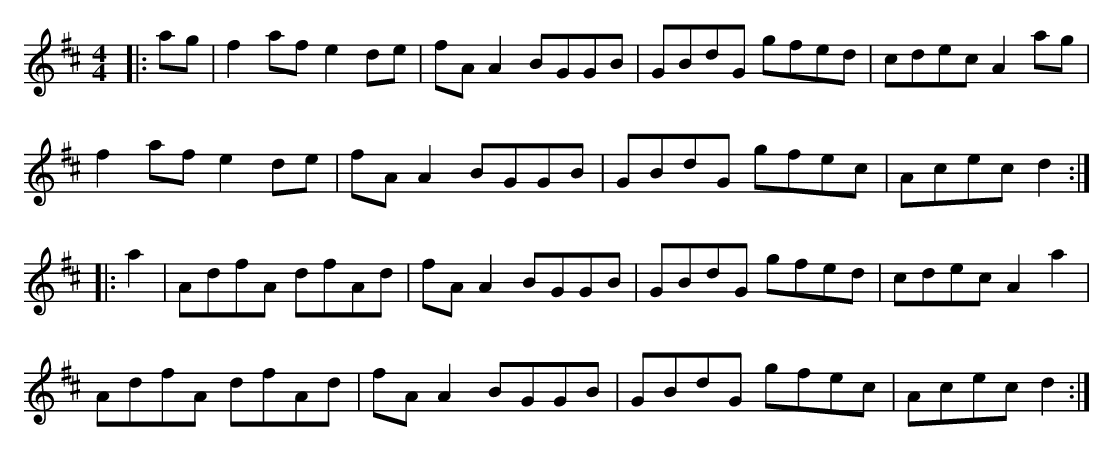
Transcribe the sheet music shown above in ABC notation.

X:1
M:4/4
K:D
|:ag|f2 af e2 de|fA A2 BGGB|GBdG gfed|cdec A2 ag|
f2 af e2 de|fA A2 BGGB|GBdG gfec|Acec d2:|
|:a2|AdfA dfAd|fA A2 BGGB|GBdG gfed|cdec A2 a2|
AdfA dfAd|fA A2 BGGB|GBdG gfec|Acec d2:|
